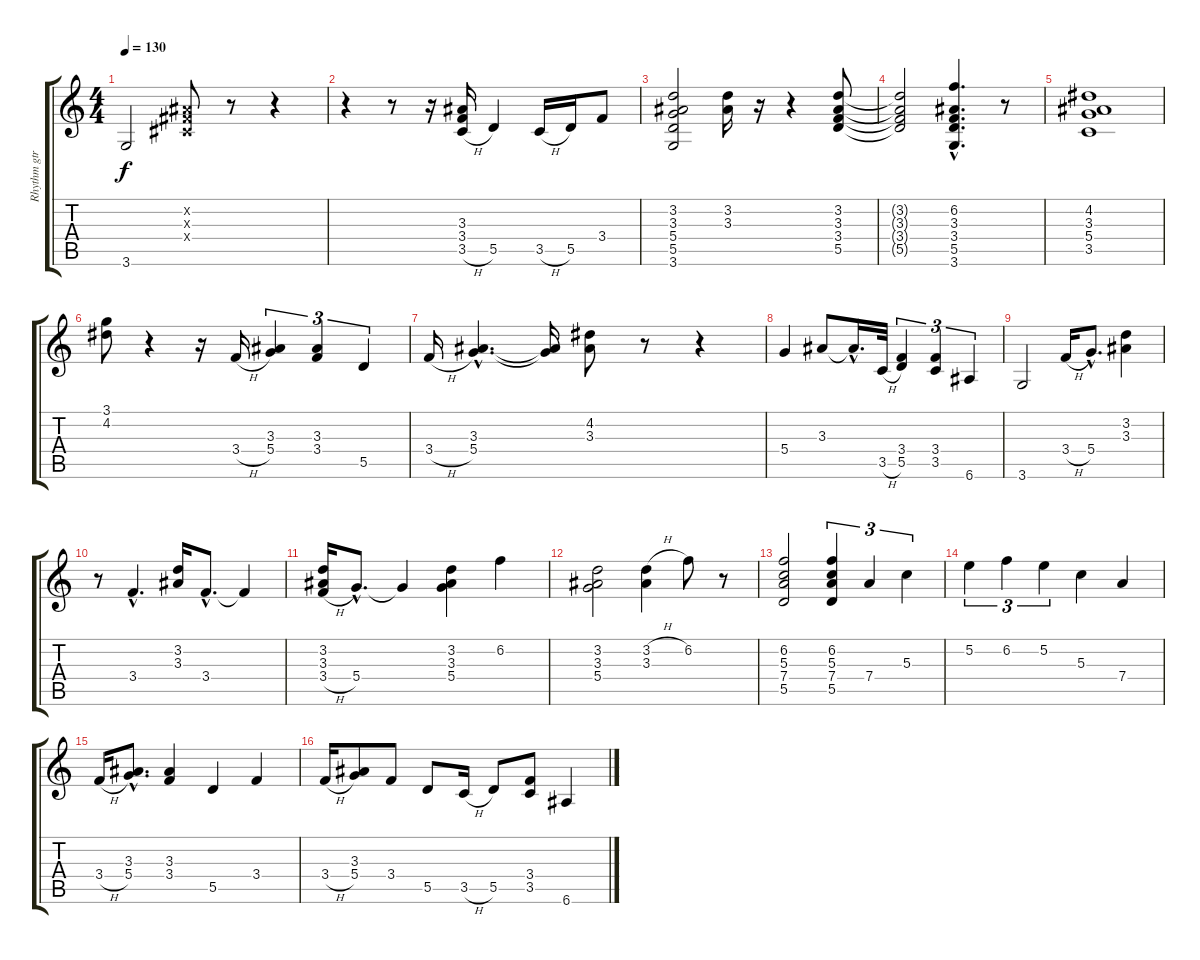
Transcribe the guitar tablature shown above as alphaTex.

\track ("Rhythm gtr." "Rhythm gtr") {instrument electricguitarclean}
\staff {score tabs}
\tuning (E4 B3 G3 D3 A2 E2) {hide}
\ts (4 4)
\tempo 130
\clef g2
\ks c
3.6.2{dy f} (-1.2{x} -1.3{x} -1.4{x}).8 r.8 r.4 |
r.4 r.8 r.16 (3.3 3.4 3.5{h}).16 5.5.4 3.5{h}.16 5.5.16 3.4.8 |
(3.2 3.3 5.4 5.5 3.6).2 (3.2 3.3).16 r.16 r.4 (3.2 3.3 3.4 5.5).8 |
(3.2{t} 3.3{t} 3.4{t} 5.5{t}).2 (6.2{hac} 3.3{hac} 3.4{hac} 5.5{hac} 3.6{hac}).4{d} r.8 |
(4.2 3.3 5.4 3.5).1 |
(3.1 4.2).8 r.4 r.16 3.4{h}.16 (3.3 5.4).4{tu (3 2)} (3.3 3.4).4{tu (3 2)} 5.5.4{tu (3 2)} |
3.4{h}.16 (3.3{hac} 5.4{hac}).4{d} (3.3{t} 5.4{t}).16 (4.2 3.3).8 r.8 r.4 |
5.4.4 3.3.8 3.3{hac t}.16{d} 3.5{h}.32 (3.4 5.5).4{tu (3 2)} (3.4 3.5).4{tu (3 2)} 6.6.4{tu (3 2)} |
3.6.2 3.4{h}.16 5.4{hac}.8{d} (3.2 3.3).4 |
r.8 3.4{hac}.4{d} (3.2 3.3).16 3.4{hac}.8{d} 3.4{t}.4 |
(3.2 3.3 3.4{h}).16 5.4{hac}.8{d} 5.4{t}.4 (3.2 3.3 5.4).4 6.2.4 |
(3.2 3.3 5.4).2 (3.2{h} 3.3).4 6.2.8 r.8 |
(6.2 5.3 7.4 5.5).2 (6.2 5.3 7.4 5.5).4{tu (3 2)} 7.4.4{tu (3 2)} 5.3.4{tu (3 2)} |
5.2.4{tu (3 2)} 6.2.4{tu (3 2)} 5.2.4{tu (3 2)} 5.3.4 7.4.4 |
3.4{h}.16 (3.3{hac} 5.4{hac}).8{d} (3.3 3.4).4 5.5.4 3.4.4 |
3.4{h}.16 (3.3 5.4).8 3.4.8 5.5.8 3.5{h}.16 5.5.8 (3.4 3.5).8 6.6.4
